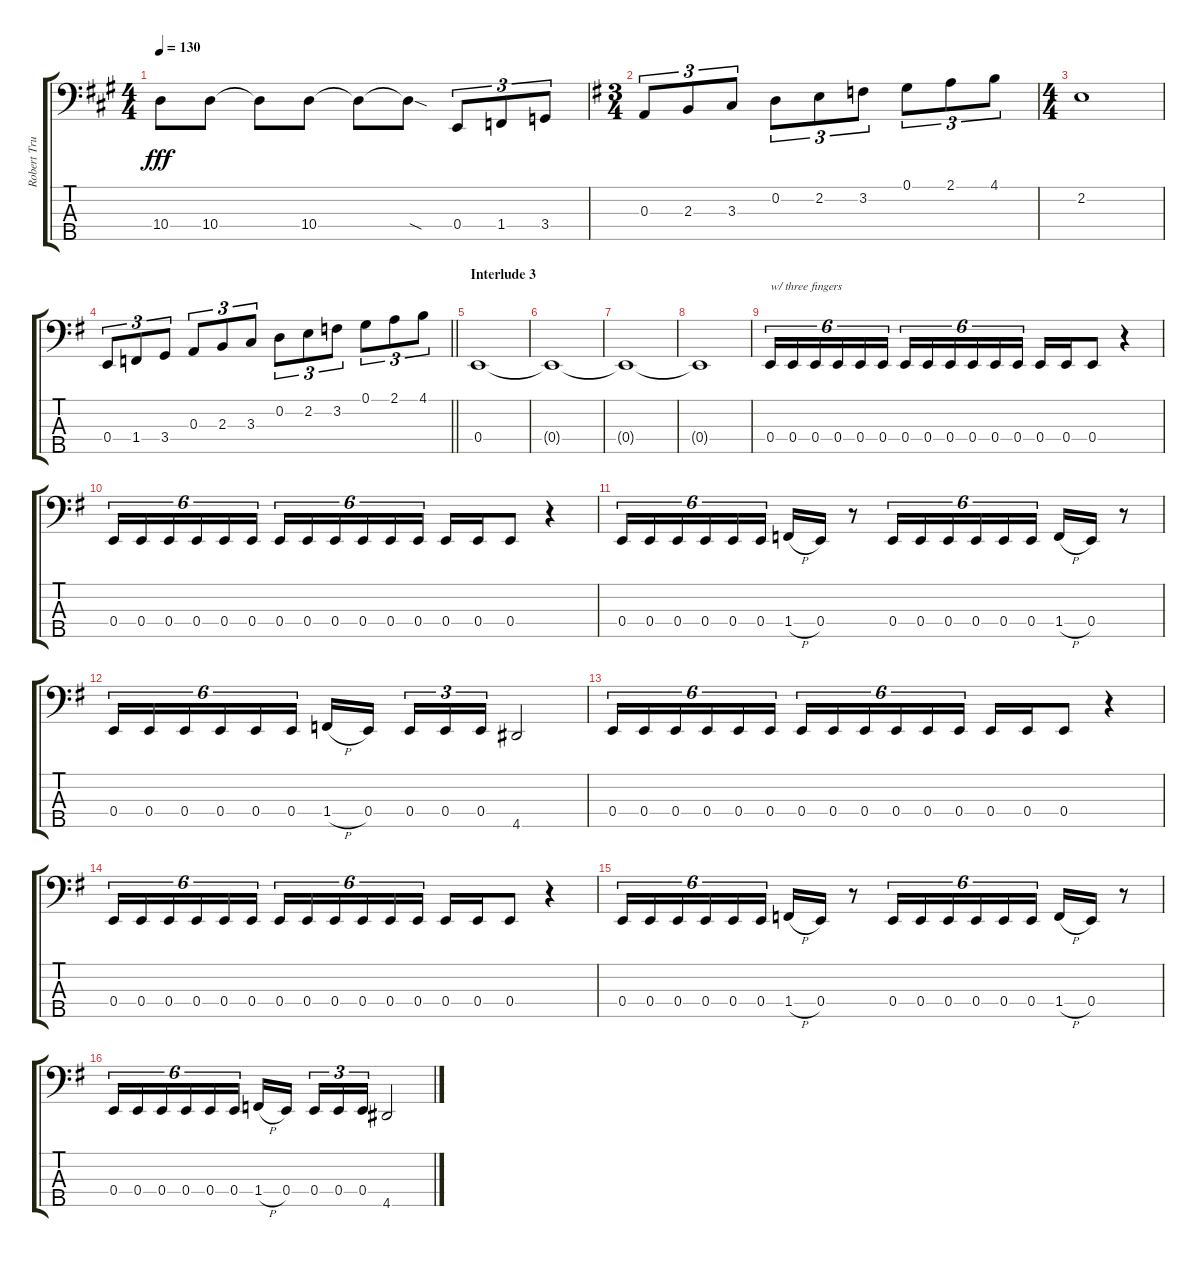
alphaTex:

\track ("Robert Trujillo" "Robert Tru") {instrument electricbassfinger}
\staff {score tabs}
\tuning (G2 D2 A1 E1 B0) {hide}
\ts (4 4)
\tempo 130
\clef f4
\ks f#minor
10.4.8{dy fff} 10.4.8 10.4{t}.8 10.4.8 10.4{t}.8 10.4{sod t}.8 0.4.8{tu (3 2)} 1.4.8{tu (3 2)} 3.4.8{tu (3 2)} |
\ts (3 4)
\ks eminor
0.3.8{tu (3 2)} 2.3.8{tu (3 2)} 3.3.8{tu (3 2)} 0.2.8{tu (3 2)} 2.2.8{tu (3 2)} 3.2.8{tu (3 2)} 0.1.8{tu (3 2)} 2.1.8{tu (3 2)} 4.1.8{tu (3 2)} |
\ts (4 4)
2.2.1 |
\barLineRight lightlight
0.4.8{tu (3 2)} 1.4.8{tu (3 2)} 3.4.8{tu (3 2)} 0.3.8{tu (3 2)} 2.3.8{tu (3 2)} 3.3.8{tu (3 2)} 0.2.8{tu (3 2)} 2.2.8{tu (3 2)} 3.2.8{tu (3 2)} 0.1.8{tu (3 2)} 2.1.8{tu (3 2)} 4.1.8{tu (3 2)} |
\section ("" "Interlude 3")
0.4.1 |
0.4{t}.1 |
0.4{t}.1 |
0.4{t}.1 |
0.4.16{tu (6 4) txt "w/ three fingers"} 0.4.16{tu (6 4)} 0.4.16{tu (6 4)} 0.4.16{tu (6 4)} 0.4.16{tu (6 4)} 0.4.16{tu (6 4)} 0.4.16{tu (6 4)} 0.4.16{tu (6 4)} 0.4.16{tu (6 4)} 0.4.16{tu (6 4)} 0.4.16{tu (6 4)} 0.4.16{tu (6 4)} 0.4.16 0.4.16 0.4.8 r.4 |
0.4.16{tu (6 4)} 0.4.16{tu (6 4)} 0.4.16{tu (6 4)} 0.4.16{tu (6 4)} 0.4.16{tu (6 4)} 0.4.16{tu (6 4)} 0.4.16{tu (6 4)} 0.4.16{tu (6 4)} 0.4.16{tu (6 4)} 0.4.16{tu (6 4)} 0.4.16{tu (6 4)} 0.4.16{tu (6 4)} 0.4.16 0.4.16 0.4.8 r.4 |
0.4.16{tu (6 4)} 0.4.16{tu (6 4)} 0.4.16{tu (6 4)} 0.4.16{tu (6 4)} 0.4.16{tu (6 4)} 0.4.16{tu (6 4)} 1.4{h}.16 0.4.16 r.8 0.4.16{tu (6 4)} 0.4.16{tu (6 4)} 0.4.16{tu (6 4)} 0.4.16{tu (6 4)} 0.4.16{tu (6 4)} 0.4.16{tu (6 4)} 1.4{h}.16 0.4.16 r.8 |
0.4.16{tu (6 4)} 0.4.16{tu (6 4)} 0.4.16{tu (6 4)} 0.4.16{tu (6 4)} 0.4.16{tu (6 4)} 0.4.16{tu (6 4)} 1.4{h}.16 0.4.16{beam splitsecondary} 0.4.16{tu (3 2)} 0.4.16{tu (3 2)} 0.4.16{tu (3 2)} 4.5.2 |
0.4.16{tu (6 4)} 0.4.16{tu (6 4)} 0.4.16{tu (6 4)} 0.4.16{tu (6 4)} 0.4.16{tu (6 4)} 0.4.16{tu (6 4)} 0.4.16{tu (6 4)} 0.4.16{tu (6 4)} 0.4.16{tu (6 4)} 0.4.16{tu (6 4)} 0.4.16{tu (6 4)} 0.4.16{tu (6 4)} 0.4.16 0.4.16 0.4.8 r.4 |
0.4.16{tu (6 4)} 0.4.16{tu (6 4)} 0.4.16{tu (6 4)} 0.4.16{tu (6 4)} 0.4.16{tu (6 4)} 0.4.16{tu (6 4)} 0.4.16{tu (6 4)} 0.4.16{tu (6 4)} 0.4.16{tu (6 4)} 0.4.16{tu (6 4)} 0.4.16{tu (6 4)} 0.4.16{tu (6 4)} 0.4.16 0.4.16 0.4.8 r.4 |
0.4.16{tu (6 4)} 0.4.16{tu (6 4)} 0.4.16{tu (6 4)} 0.4.16{tu (6 4)} 0.4.16{tu (6 4)} 0.4.16{tu (6 4)} 1.4{h}.16 0.4.16 r.8 0.4.16{tu (6 4)} 0.4.16{tu (6 4)} 0.4.16{tu (6 4)} 0.4.16{tu (6 4)} 0.4.16{tu (6 4)} 0.4.16{tu (6 4)} 1.4{h}.16 0.4.16 r.8 |
0.4.16{tu (6 4)} 0.4.16{tu (6 4)} 0.4.16{tu (6 4)} 0.4.16{tu (6 4)} 0.4.16{tu (6 4)} 0.4.16{tu (6 4)} 1.4{h}.16 0.4.16{beam splitsecondary} 0.4.16{tu (3 2)} 0.4.16{tu (3 2)} 0.4.16{tu (3 2)} 4.5.2
